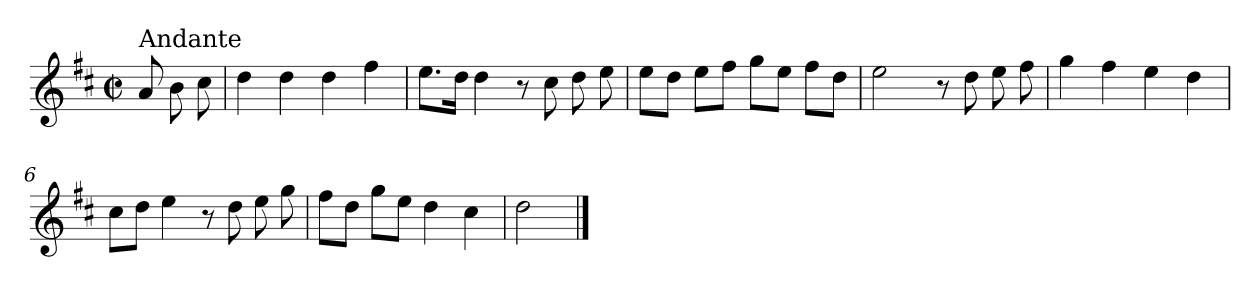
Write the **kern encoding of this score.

**kern
*part1
*staff1
*clefG2
*k[f#c#]
*D:
*M2/2
*met(c|)
=
!LO:TX:a:t=Andante
8a/
8b\
8cc#\
=1
4dd\
4dd\
4dd\
4ff#\
=2
8.ee\L
16dd\Jk
4dd\
8r
8cc#\
8dd\
8ee\
=3
8ee\L
8dd\J
8ee\L
8ff#\J
8gg\L
8ee\J
8ff#\L
8dd\J
=4
2ee\
8r
8dd\
8ee\
8ff#\
!!LO:LB:g=z
=5
4gg\
4ff#\
4ee\
4dd\
=6
8cc#\L
8dd\J
4ee\
8r
8dd\
8ee\
8gg\
=7
8ff#\L
8dd\J
8gg\L
8ee\J
4dd\
4cc#\
=8
2dd\
==
*-
